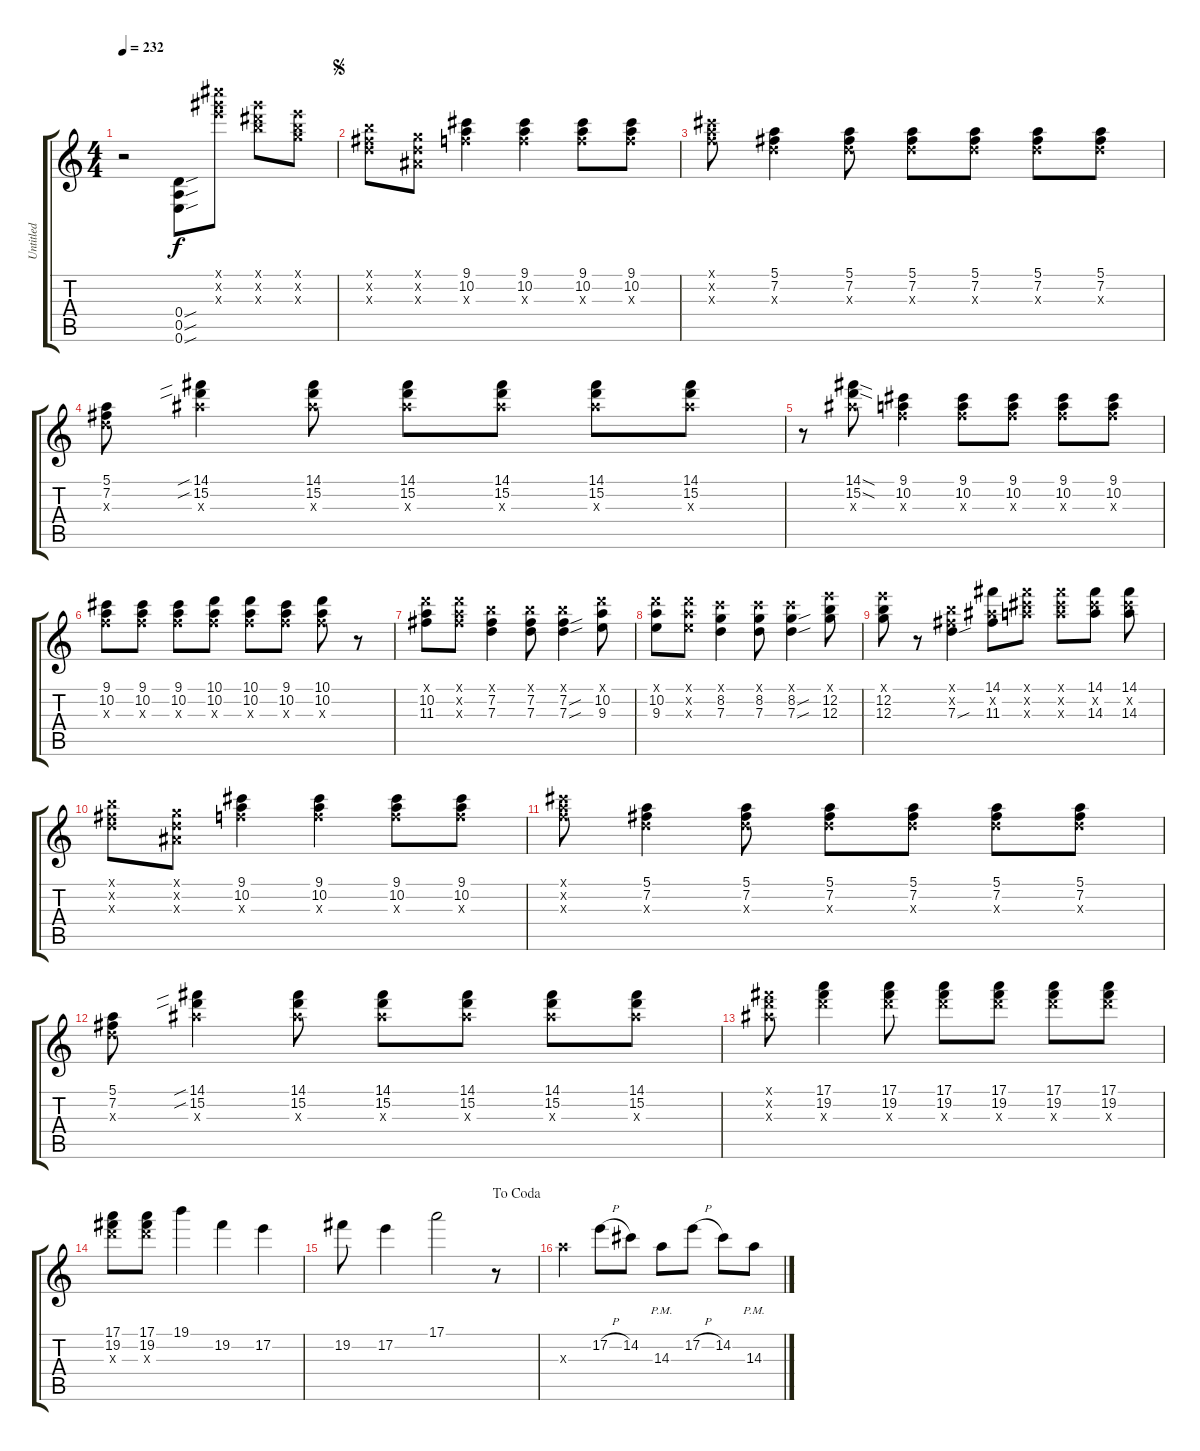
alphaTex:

\track ("Untitled" "Untitled") {instrument distortionguitar}
\staff {score tabs}
\tuning (E4 B3 G3 D3 A2 E2) {hide}
\ts (4 4)
\tempo 232
\clef g2
\ks c
r.2{dy f instrument distortionguitar} (0.4{sou} 0.5{sou} 0.6{sou}).8 (21.1{x} 21.2{x} 21.3{x}).8 (16.1{x} 16.2{x} 16.3{x}).8 (12.1{x} 12.2{x} 12.3{x}).8 |
\jump segno
(7.1{x} 7.2{x} 7.3{x}).8 (3.1{x} 3.2{x} 3.3{x}).8 (9.1 10.2 10.3{x}).4 (9.1 10.2 10.3{x}).4 (9.1 10.2 10.3{x}).8 (9.1 10.2 10.3{x}).8 |
(9.1{x} 10.2{x} 10.3{x}).8 (5.1 7.2 7.3{x}).4 (5.1 7.2 7.3{x}).8 (5.1 7.2 7.3{x}).8 (5.1 7.2 7.3{x}).8 (5.1 7.2 7.3{x}).8 (5.1 7.2 7.3{x}).8 |
(5.1 7.2 7.3{x}).8 (14.1{sib} 15.2{sib} 15.3{x}).4 (14.1 15.2 15.3{x}).8 (14.1 15.2 15.3{x}).8 (14.1 15.2 15.3{x}).8 (14.1 15.2 15.3{x}).8 (14.1 15.2 15.3{x}).8 |
r.8 (14.1{sod} 15.2{sod} 15.3{x}).8 (9.1 10.2 10.3{x}).4 (9.1 10.2 10.3{x}).8 (9.1 10.2 10.3{x}).8 (9.1 10.2 10.3{x}).8 (9.1 10.2 10.3{x}).8 |
(9.1 10.2 10.3{x}).8 (9.1 10.2 10.3{x}).8 (9.1 10.2 10.3{x}).8 (10.1 10.2 10.3{x}).8 (10.1 10.2 10.3{x}).8 (9.1 10.2 10.3{x}).8 (10.1 10.2 10.3{x}).8 r.8 |
(10.1{x} 10.2 11.3).8 (10.1{x} 10.2{x} 11.3{x}).8 (7.1{x} 7.2 7.3).4 (7.1{x} 7.2 7.3).8 (7.1{x} 7.2{sou} 7.3{sou}).4 (10.1{x} 10.2 9.3).8 |
(10.1{x} 10.2 9.3).8 (10.1{x} 10.2{x} 9.3{x}).8 (8.1{x} 8.2 7.3).4 (8.1{x} 8.2 7.3).8 (8.1{x} 8.2{sou} 7.3{sou}).4 (12.1{x} 12.2 12.3).8 |
(12.1{x} 12.2 12.3).8 r.8 (7.1{x} 7.2{x} 7.3{sou}).4 (14.1 11.2{x} 11.3).8 (14.1{x} 14.2{x} 14.3{x}).8 (14.1{x} 14.2{x} 14.3{x}).8 (14.1 14.2{x} 14.3).8 (14.1 14.2{x} 14.3).8 |
(7.1{x} 7.2{x} 7.3{x}).8 (3.1{x} 3.2{x} 3.3{x}).8 (9.1 10.2 10.3{x}).4 (9.1 10.2 10.3{x}).4 (9.1 10.2 10.3{x}).8 (9.1 10.2 10.3{x}).8 |
(9.1{x} 10.2{x} 10.3{x}).8 (5.1 7.2 7.3{x}).4 (5.1 7.2 7.3{x}).8 (5.1 7.2 7.3{x}).8 (5.1 7.2 7.3{x}).8 (5.1 7.2 7.3{x}).8 (5.1 7.2 7.3{x}).8 |
(5.1 7.2 7.3{x}).8 (14.1{sib} 15.2{sib} 15.3{x}).4 (14.1 15.2 15.3{x}).8 (14.1 15.2 15.3{x}).8 (14.1 15.2 15.3{x}).8 (14.1 15.2 15.3{x}).8 (14.1 15.2 15.3{x}).8 |
(14.1{x} 15.2{x} 15.3{x}).8 (17.1 19.2 19.3{x}).4 (17.1 19.2 19.3{x}).8 (17.1 19.2 19.3{x}).8 (17.1 19.2 19.3{x}).8 (17.1 19.2 19.3{x}).8 (17.1 19.2 19.3{x}).8 |
(17.1 19.2 19.3{x}).8 (17.1 19.2 19.3{x}).8 19.1.4 19.2.4 17.2.4 |
\jump dacoda
19.2.8 17.2.4 17.1.2 r.8 |
14.3{x}.4 17.2{h}.8 14.2.8 14.3{pm}.8 17.2{h}.8 14.2.8 14.3{pm}.8
